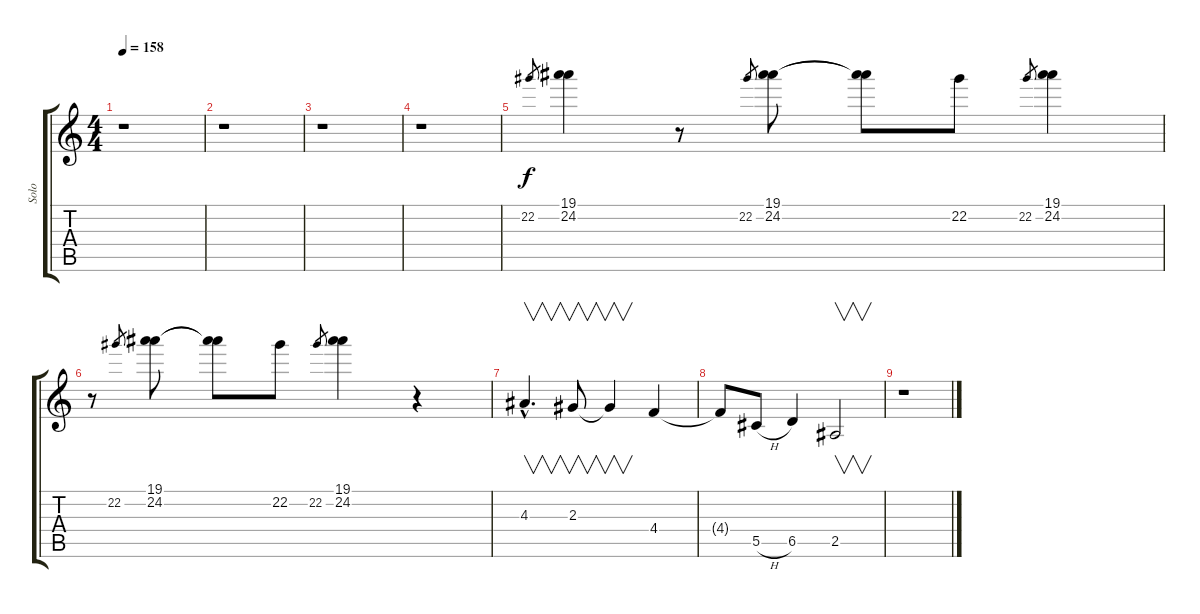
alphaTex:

\track ("Solo" "Solo") {instrument distortionguitar}
\staff {score tabs}
\tuning (Eb4 Bb3 Gb3 Db3 Ab2 Eb2) {hide}
\ts (4 4)
\tempo 158
\clef g2
\ks c
r.1{dy f} |
r.1 |
r.1 |
r.1 |
22.2.8{gr} (19.1 24.2).4 r.8 22.2.8{gr} (19.1 24.2).8 (19.1{t} 24.2{t}).8 22.2.8 22.2.8{gr} (19.1 24.2).4 |
r.8 22.2.8{gr} (19.1 24.2).8 (19.1{t} 24.2{t}).8 22.2.8 22.2.8{gr} (19.1 24.2).4 r.4 |
4.3{hac}.4{v d} 2.3.8{v} 2.3{t}.4{v} 4.4.4 |
4.4{t}.8 5.5{h}.8 6.5.4 2.5.2{v} |
r.1
